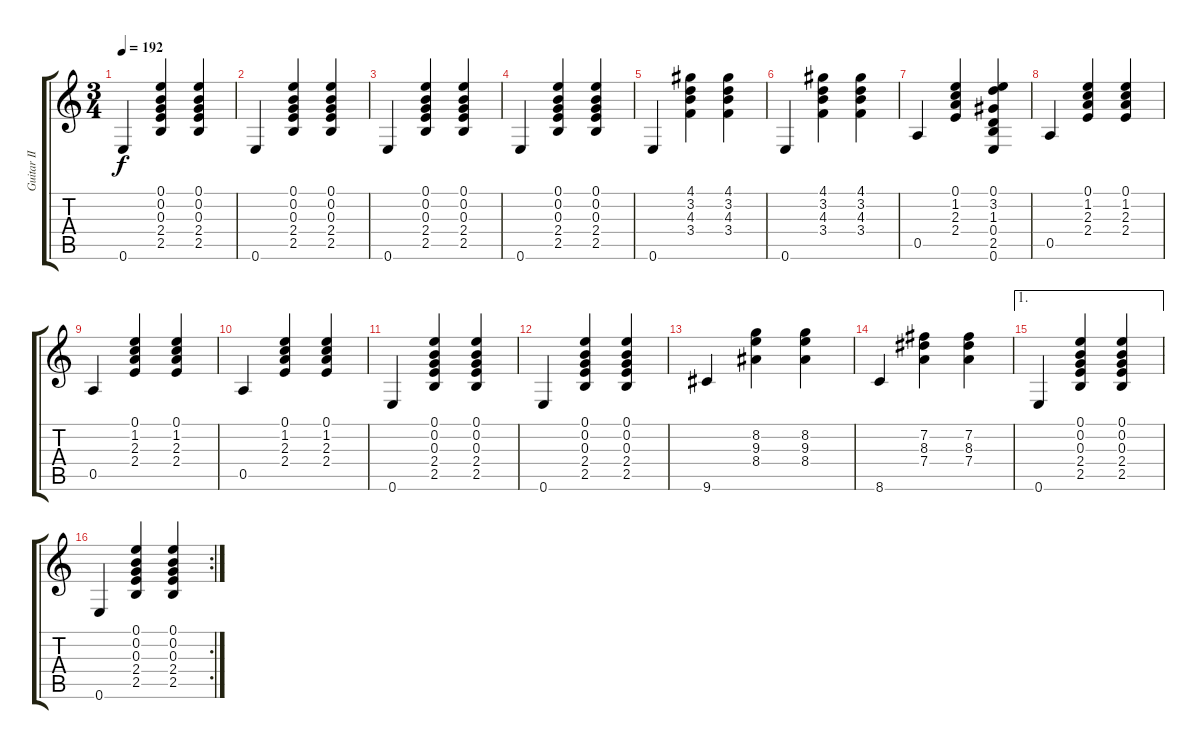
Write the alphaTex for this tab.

\track ("Guitar II" "Guitar II") {instrument acousticguitarsteel}
\staff {score tabs}
\tuning (E4 B3 G3 D3 A2 E2) {hide}
\ts (3 4)
\tempo 192
\clef g2
\ks c
0.6.4{dy f} (0.1 0.2 0.3 2.4 2.5).4 (0.1 0.2 0.3 2.4 2.5).4 |
0.6.4 (0.1 0.2 0.3 2.4 2.5).4 (0.1 0.2 0.3 2.4 2.5).4 |
0.6.4 (0.1 0.2 0.3 2.4 2.5).4 (0.1 0.2 0.3 2.4 2.5).4 |
0.6.4 (0.1 0.2 0.3 2.4 2.5).4 (0.1 0.2 0.3 2.4 2.5).4 |
0.6.4 (4.1 3.2 4.3 3.4).4 (4.1 3.2 4.3 3.4).4 |
0.6.4 (4.1 3.2 4.3 3.4).4 (4.1 3.2 4.3 3.4).4 |
0.5.4 (0.1 1.2 2.3 2.4).4 (0.1 3.2 1.3 0.4 2.5 0.6).4 |
0.5.4 (0.1 1.2 2.3 2.4).4 (0.1 1.2 2.3 2.4).4 |
0.5.4 (0.1 1.2 2.3 2.4).4 (0.1 1.2 2.3 2.4).4 |
0.5.4 (0.1 1.2 2.3 2.4).4 (0.1 1.2 2.3 2.4).4 |
0.6.4 (0.1 0.2 0.3 2.4 2.5).4 (0.1 0.2 0.3 2.4 2.5).4 |
0.6.4 (0.1 0.2 0.3 2.4 2.5).4 (0.1 0.2 0.3 2.4 2.5).4 |
9.6.4 (8.2 9.3 8.4).4 (8.2 9.3 8.4).4 |
8.6.4 (7.2 8.3 7.4).4 (7.2 8.3 7.4).4 |
\ae 1
0.6.4 (0.1 0.2 0.3 2.4 2.5).4 (0.1 0.2 0.3 2.4 2.5).4 |
\rc 2
0.6.4 (0.1 0.2 0.3 2.4 2.5).4 (0.1 0.2 0.3 2.4 2.5).4
